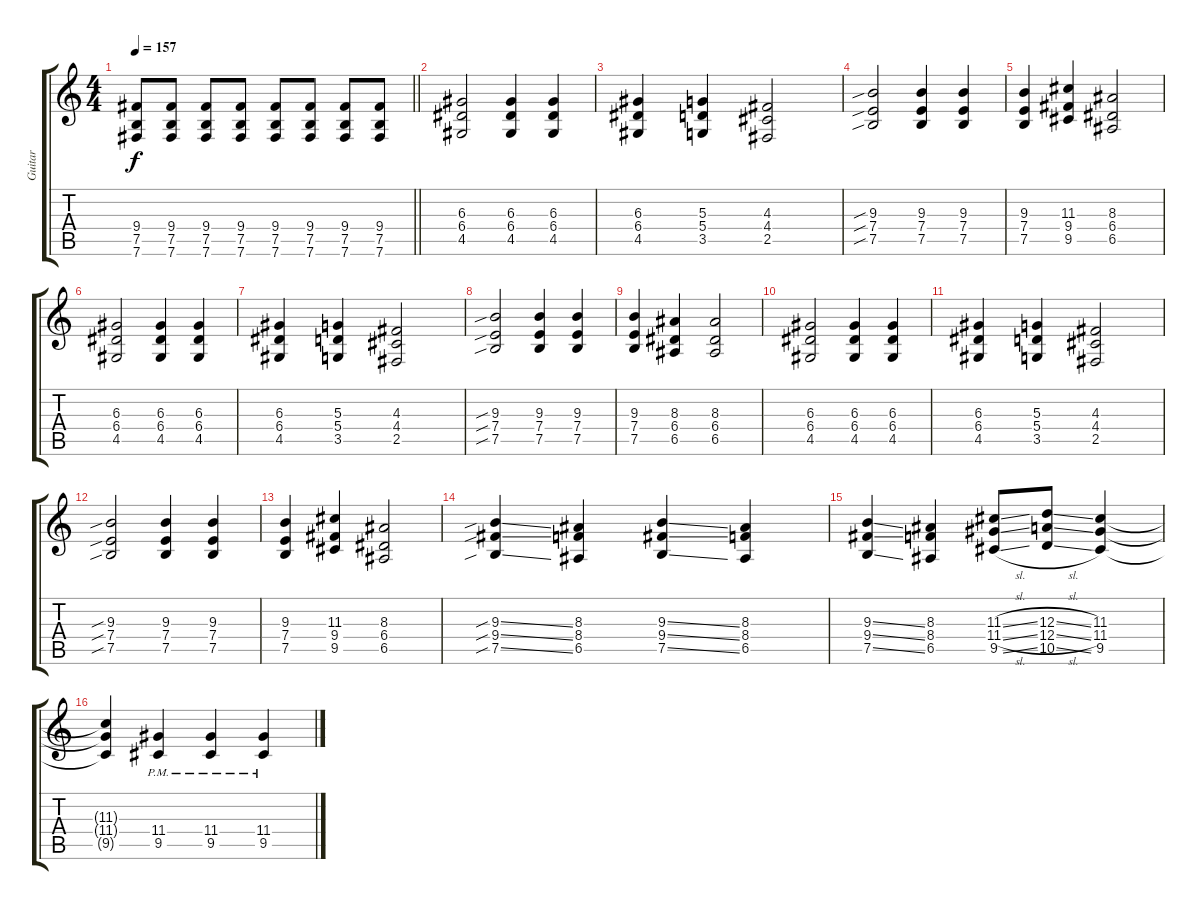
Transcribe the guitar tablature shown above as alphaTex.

\track ("Guitar" "Guitar") {instrument distortionguitar}
\staff {score tabs}
\tuning (B3 Gb3 D3 A2 E2 B1) {hide}
\ts (4 4)
\tempo 157
\clef g2
\barLineRight lightlight
\ks c
(9.4 7.5 7.6).8{dy f} (9.4 7.5 7.6).8 (9.4 7.5 7.6).8 (9.4 7.5 7.6).8 (9.4 7.5 7.6).8 (9.4 7.5 7.6).8 (9.4 7.5 7.6).8 (9.4 7.5 7.6).8 |
\section ("" "")
(6.3 6.4 4.5).2 (6.3 6.4 4.5).4 (6.3 6.4 4.5).4 |
(6.3 6.4 4.5).4 (5.3 5.4 3.5).4 (4.3 4.4 2.5).2 |
(9.3{sib} 7.4{sib} 7.5{sib}).2 (9.3 7.4 7.5).4 (9.3 7.4 7.5).4 |
(9.3 7.4 7.5).4 (11.3 9.4 9.5).4 (8.3 6.4 6.5).2 |
(6.3 6.4 4.5).2 (6.3 6.4 4.5).4 (6.3 6.4 4.5).4 |
(6.3 6.4 4.5).4 (5.3 5.4 3.5).4 (4.3 4.4 2.5).2 |
(9.3{sib} 7.4{sib} 7.5{sib}).2 (9.3 7.4 7.5).4 (9.3 7.4 7.5).4 |
(9.3 7.4 7.5).4 (8.3 6.4 6.5).4 (8.3 6.4 6.5).2 |
(6.3 6.4 4.5).2 (6.3 6.4 4.5).4 (6.3 6.4 4.5).4 |
(6.3 6.4 4.5).4 (5.3 5.4 3.5).4 (4.3 4.4 2.5).2 |
(9.3{sib} 7.4{sib} 7.5{sib}).2 (9.3 7.4 7.5).4 (9.3 7.4 7.5).4 |
(9.3 7.4 7.5).4 (11.3 9.4 9.5).4 (8.3 6.4 6.5).2 |
(9.3{sib ss} 9.4{sib ss} 7.5{sib ss}).4 (8.3 8.4 6.5).4 (9.3{ss} 9.4{ss} 7.5{ss}).4 (8.3 8.4 6.5).4 |
(9.3{ss} 9.4{ss} 7.5{ss}).4 (8.3 8.4 6.5).4 (11.3{sl} 11.4{sl} 9.5{sl}).8 (12.3{sl} 12.4{sl} 10.5{sl}).8 (11.3 11.4 9.5).4 |
(11.3{t} 11.4{t} 9.5{t}).4 (11.4{pm} 9.5{pm}).4 (11.4{pm} 9.5{pm}).4 (11.4{pm} 9.5{pm}).4
